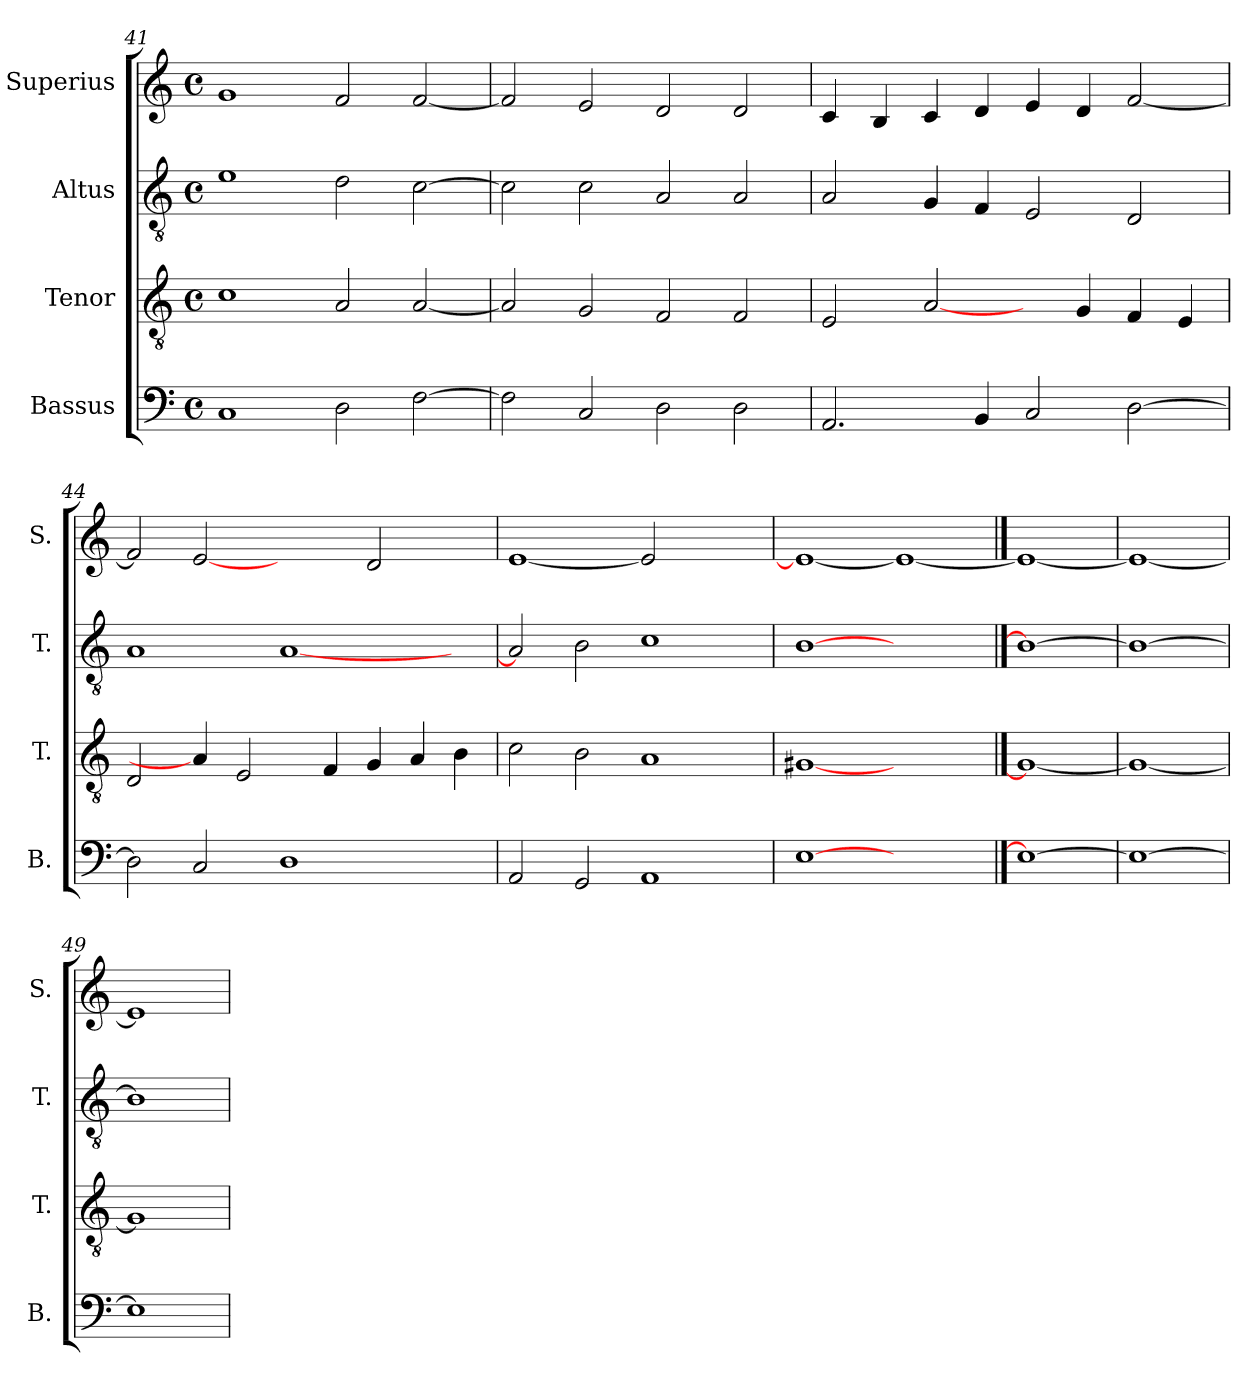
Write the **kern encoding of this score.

**kern	**kern	**kern	**kern
*part4	*part3	*part2	*part1
*staff4	*staff3	*staff2	*staff1
*I"Bassus	*I"Tenor	*I"Altus	*I"Superius
*I'B.	*I'T.	*I'T.	*I'S.
*clefF4	*clefGv2	*clefGv2	*clefG2
*	*ITrd7c12	*ITrd7c12	*
*k[]	*k[]	*k[]	*k[]
*C:	*C:	*C:	*C:
*M4/4	*M4/4	*M4/4	*M4/4
*met(c)	*met(c)	*met(c)	*met(c)
=41	=41	=41	=41
1Ci	1Ci	1Ei	1gi
2Di\	2AAi/	2Di\	2fi/
[>2Fi\	[<2AAi/	[>2Ci\	[<2fi/
=42	=42	=42	=42
2Fi\]	2AAi/]	2Ci\]	2fi/]
2Ci/	2GGi/	2Ci\	2ei/
2Di\	2FFi/	2AAi/	2di/
2Di\	2FFi/	2AAi/	2di/
!!LO:LB:g=z
=43	=43	=43	=43
2.AAi/	2EEi/	2AAi/	4ci/
.	.	.	4Bi/
.	[2AAi/	4GGi/	4ci/
4BBi/	.	4FFi/	4di/
2Ci/	4ryy	2EEi/	4ei/
.	4GGi/	.	4di/
[>2Di\	4FFi/	2DDi/	[<2fi/
.	4EEi/	.	.
=44	=44	=44	=44
2Di\]	2DDi/	1AAi	2fi/]
2Ci/	4AAi/]	.	[2ei
.	2EEi/	.	.
1Di	.	[<1AAi	2ryy
.	4FFi/	.	.
.	4GGi/	.	2di/
.	4AAi/	.	.
4ryy	4BBi\	4ryy	4ryy
=45	=45	=45	=45
2AAi/	2Ci\	2AAi/]	[<1ei
2GGi/	2BBi\	2BBi\	.
1AAi	1AAi	1Ci	2ei]
.	.	.	2ryy
=46	=46	=46	=46
[1Ei	[1GG#Xi	[1BBi	1ei_<
1ryy	1ryy	1ryy	1ei_
==47	==47	==47	==47
1Ei_	1GG#i_	1BBi_	1ei_
=48	=48	=48	=48
1Ei_	1GG#i_	1BBi_	1ei_
=49	=49	=49	=49
1Ei]	1GG#i]	1BBi]	1ei]
=	=	=	=
*-	*-	*-	*-
